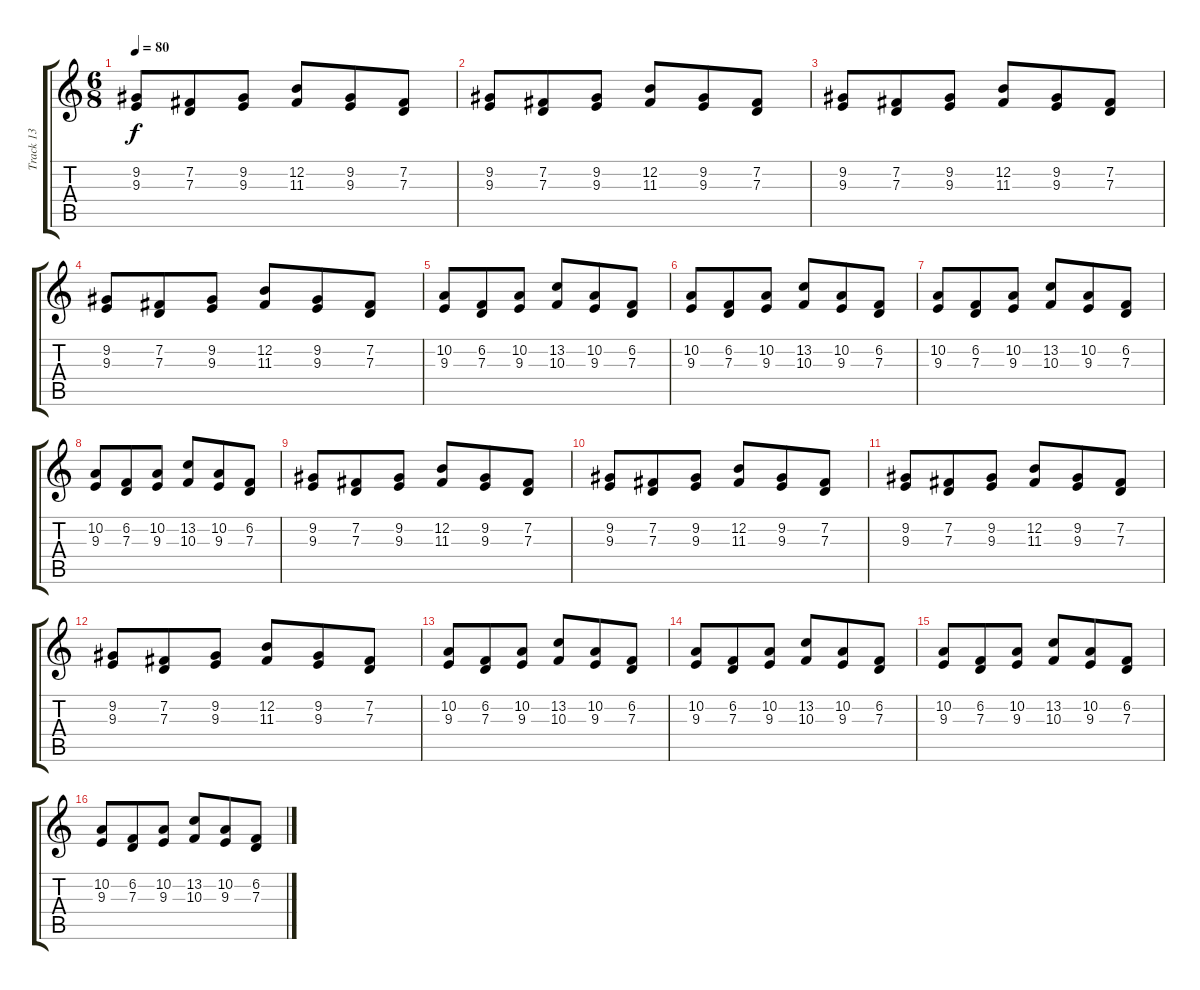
\track ("Track 13" "Track 13") {instrument orchestralharp}
\staff {score tabs}
\tuning (E4 B3 G3 D3 A2 E2) {hide}
\ts (6 8)
\tempo 80
\clef g2
\ks c
(9.2 9.3).8{dy f} (7.2 7.3).8 (9.2 9.3).8 (12.2 11.3).8 (9.2 9.3).8 (7.2 7.3).8 |
(9.2 9.3).8 (7.2 7.3).8 (9.2 9.3).8 (12.2 11.3).8 (9.2 9.3).8 (7.2 7.3).8 |
(9.2 9.3).8 (7.2 7.3).8 (9.2 9.3).8 (12.2 11.3).8 (9.2 9.3).8 (7.2 7.3).8 |
(9.2 9.3).8 (7.2 7.3).8 (9.2 9.3).8 (12.2 11.3).8 (9.2 9.3).8 (7.2 7.3).8 |
(10.2 9.3).8 (6.2 7.3).8 (10.2 9.3).8 (13.2 10.3).8 (10.2 9.3).8 (6.2 7.3).8 |
(10.2 9.3).8 (6.2 7.3).8 (10.2 9.3).8 (13.2 10.3).8 (10.2 9.3).8 (6.2 7.3).8 |
(10.2 9.3).8 (6.2 7.3).8 (10.2 9.3).8 (13.2 10.3).8 (10.2 9.3).8 (6.2 7.3).8 |
(10.2 9.3).8 (6.2 7.3).8 (10.2 9.3).8 (13.2 10.3).8 (10.2 9.3).8 (6.2 7.3).8 |
(9.2 9.3).8 (7.2 7.3).8 (9.2 9.3).8 (12.2 11.3).8 (9.2 9.3).8 (7.2 7.3).8 |
(9.2 9.3).8 (7.2 7.3).8 (9.2 9.3).8 (12.2 11.3).8 (9.2 9.3).8 (7.2 7.3).8 |
(9.2 9.3).8 (7.2 7.3).8 (9.2 9.3).8 (12.2 11.3).8 (9.2 9.3).8 (7.2 7.3).8 |
(9.2 9.3).8 (7.2 7.3).8 (9.2 9.3).8 (12.2 11.3).8 (9.2 9.3).8 (7.2 7.3).8 |
(10.2 9.3).8 (6.2 7.3).8 (10.2 9.3).8 (13.2 10.3).8 (10.2 9.3).8 (6.2 7.3).8 |
(10.2 9.3).8 (6.2 7.3).8 (10.2 9.3).8 (13.2 10.3).8 (10.2 9.3).8 (6.2 7.3).8 |
(10.2 9.3).8 (6.2 7.3).8 (10.2 9.3).8 (13.2 10.3).8 (10.2 9.3).8 (6.2 7.3).8 |
(10.2 9.3).8 (6.2 7.3).8 (10.2 9.3).8 (13.2 10.3).8 (10.2 9.3).8 (6.2 7.3).8
